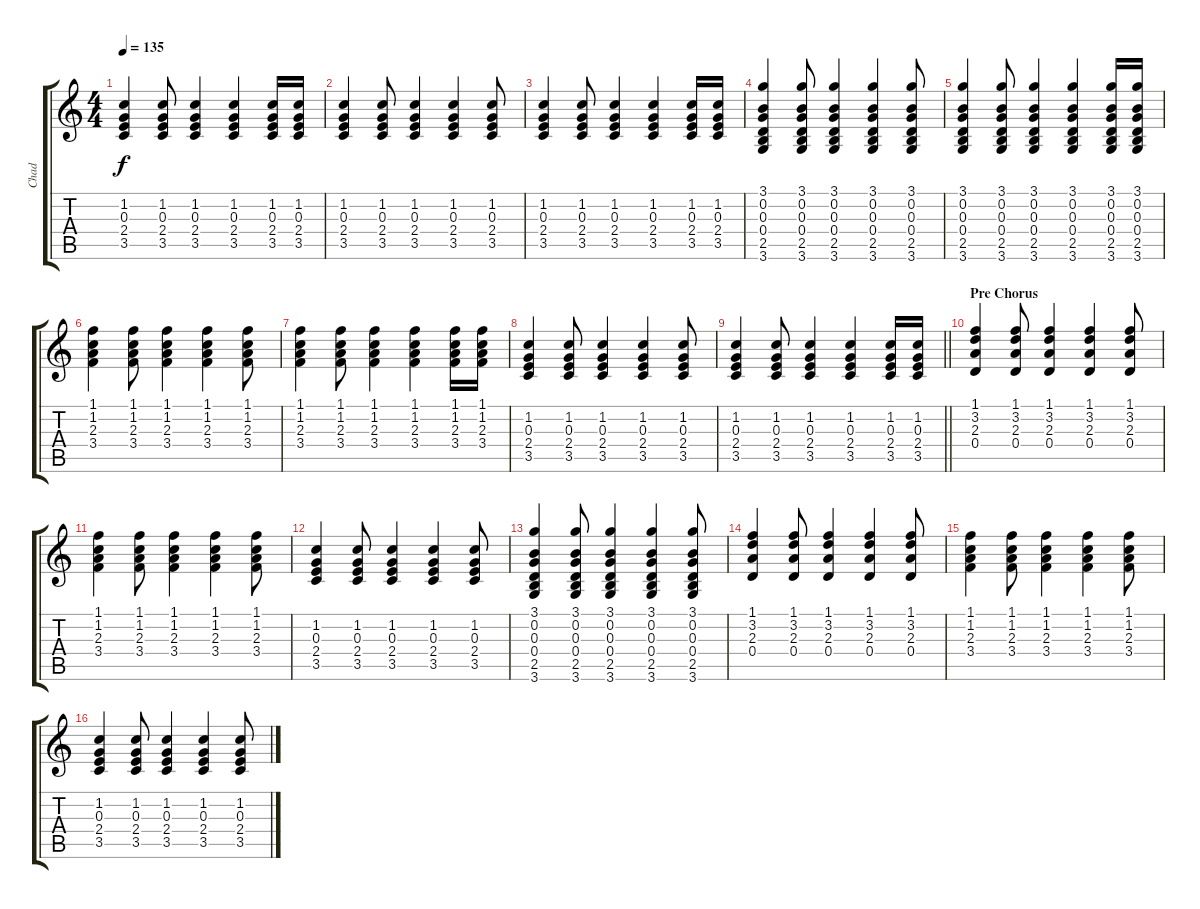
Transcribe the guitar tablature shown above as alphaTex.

\track ("Chad" "Chad") {instrument electricguitarclean}
\staff {score tabs}
\tuning (E4 B3 G3 D3 A2 E2) {hide}
\ts (4 4)
\tempo 135
\clef g2
\ks c
(1.2 0.3 2.4 3.5).4{dy f} (1.2 0.3 2.4 3.5).8 (1.2 0.3 2.4 3.5).4 (1.2 0.3 2.4 3.5).4 (1.2 0.3 2.4 3.5).16 (1.2 0.3 2.4 3.5).16 |
(1.2 0.3 2.4 3.5).4 (1.2 0.3 2.4 3.5).8 (1.2 0.3 2.4 3.5).4 (1.2 0.3 2.4 3.5).4 (1.2 0.3 2.4 3.5).8 |
(1.2 0.3 2.4 3.5).4 (1.2 0.3 2.4 3.5).8 (1.2 0.3 2.4 3.5).4 (1.2 0.3 2.4 3.5).4 (1.2 0.3 2.4 3.5).16 (1.2 0.3 2.4 3.5).16 |
(3.1 0.2 0.3 0.4 2.5 3.6).4 (3.1 0.2 0.3 0.4 2.5 3.6).8 (3.1 0.2 0.3 0.4 2.5 3.6).4 (3.1 0.2 0.3 0.4 2.5 3.6).4 (3.1 0.2 0.3 0.4 2.5 3.6).8 |
(3.1 0.2 0.3 0.4 2.5 3.6).4 (3.1 0.2 0.3 0.4 2.5 3.6).8 (3.1 0.2 0.3 0.4 2.5 3.6).4 (3.1 0.2 0.3 0.4 2.5 3.6).4 (3.1 0.2 0.3 0.4 2.5 3.6).16 (3.1 0.2 0.3 0.4 2.5 3.6).16 |
(1.1 1.2 2.3 3.4).4 (1.1 1.2 2.3 3.4).8 (1.1 1.2 2.3 3.4).4 (1.1 1.2 2.3 3.4).4 (1.1 1.2 2.3 3.4).8 |
(1.1 1.2 2.3 3.4).4 (1.1 1.2 2.3 3.4).8 (1.1 1.2 2.3 3.4).4 (1.1 1.2 2.3 3.4).4 (1.1 1.2 2.3 3.4).16 (1.1 1.2 2.3 3.4).16 |
(1.2 0.3 2.4 3.5).4 (1.2 0.3 2.4 3.5).8 (1.2 0.3 2.4 3.5).4 (1.2 0.3 2.4 3.5).4 (1.2 0.3 2.4 3.5).8 |
\barLineRight lightlight
(1.2 0.3 2.4 3.5).4 (1.2 0.3 2.4 3.5).8 (1.2 0.3 2.4 3.5).4 (1.2 0.3 2.4 3.5).4 (1.2 0.3 2.4 3.5).16 (1.2 0.3 2.4 3.5).16 |
\section ("" "Pre Chorus")
(1.1 3.2 2.3 0.4).4 (1.1 3.2 2.3 0.4).8 (1.1 3.2 2.3 0.4).4 (1.1 3.2 2.3 0.4).4 (1.1 3.2 2.3 0.4).8 |
(1.1 1.2 2.3 3.4).4 (1.1 1.2 2.3 3.4).8 (1.1 1.2 2.3 3.4).4 (1.1 1.2 2.3 3.4).4 (1.1 1.2 2.3 3.4).8 |
(1.2 0.3 2.4 3.5).4 (1.2 0.3 2.4 3.5).8 (1.2 0.3 2.4 3.5).4 (1.2 0.3 2.4 3.5).4 (1.2 0.3 2.4 3.5).8 |
(3.1 0.2 0.3 0.4 2.5 3.6).4 (3.1 0.2 0.3 0.4 2.5 3.6).8 (3.1 0.2 0.3 0.4 2.5 3.6).4 (3.1 0.2 0.3 0.4 2.5 3.6).4 (3.1 0.2 0.3 0.4 2.5 3.6).8 |
(1.1 3.2 2.3 0.4).4 (1.1 3.2 2.3 0.4).8 (1.1 3.2 2.3 0.4).4 (1.1 3.2 2.3 0.4).4 (1.1 3.2 2.3 0.4).8 |
(1.1 1.2 2.3 3.4).4 (1.1 1.2 2.3 3.4).8 (1.1 1.2 2.3 3.4).4 (1.1 1.2 2.3 3.4).4 (1.1 1.2 2.3 3.4).8 |
(1.2 0.3 2.4 3.5).4 (1.2 0.3 2.4 3.5).8 (1.2 0.3 2.4 3.5).4 (1.2 0.3 2.4 3.5).4 (1.2 0.3 2.4 3.5).8
